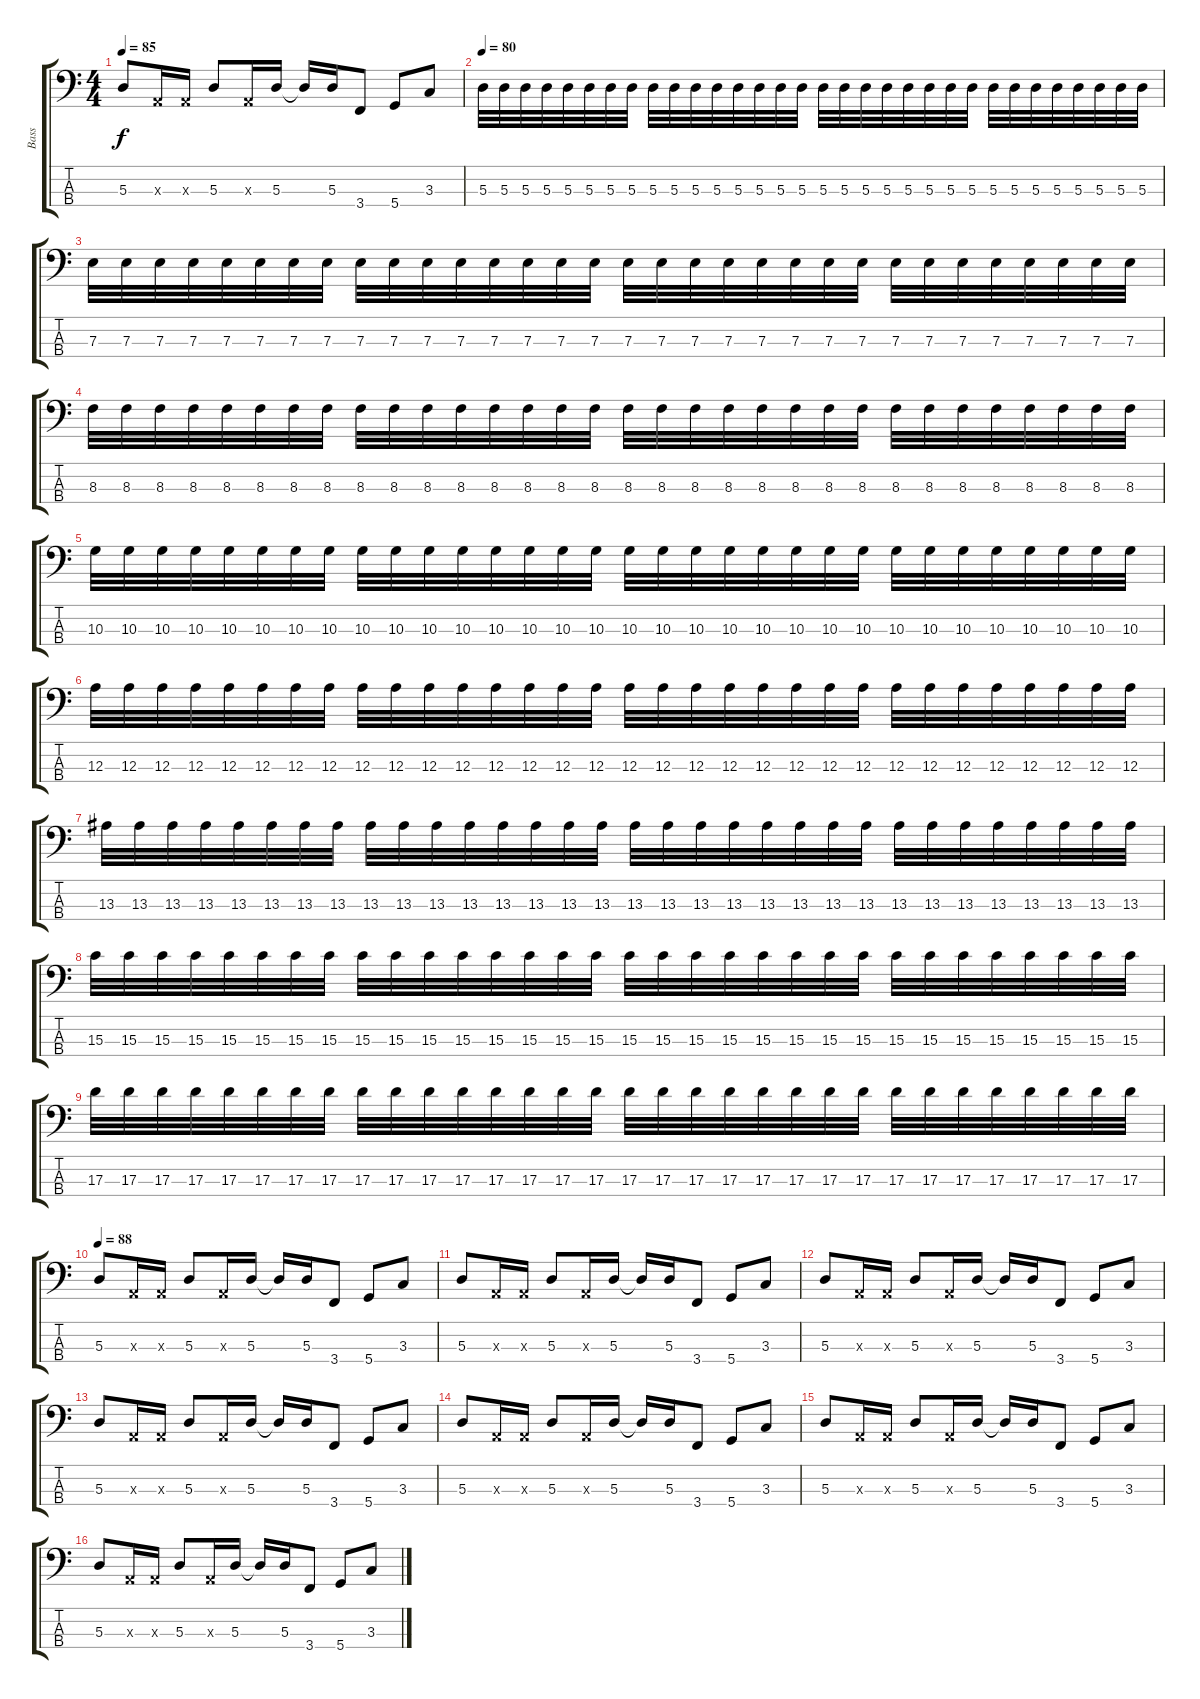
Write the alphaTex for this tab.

\track ("Bass" "Bass") {instrument electricbasspick}
\staff {score tabs}
\tuning (G2 D2 A1 D1) {hide}
\ts (4 4)
\tempo 85
\clef f4
\ks c
5.3.8{dy f} 0.3{x}.16 0.3{x}.16 5.3.8 0.3{x}.16 5.3.16 5.3{t}.16 5.3.16 3.4.8 5.4.8 3.3.8 |
\tempo 80
5.3.32 5.3.32 5.3.32 5.3.32 5.3.32 5.3.32 5.3.32 5.3.32 5.3.32 5.3.32 5.3.32 5.3.32 5.3.32 5.3.32 5.3.32 5.3.32 5.3.32 5.3.32 5.3.32 5.3.32 5.3.32 5.3.32 5.3.32 5.3.32 5.3.32 5.3.32 5.3.32 5.3.32 5.3.32 5.3.32 5.3.32 5.3.32 |
7.3.32 7.3.32 7.3.32 7.3.32 7.3.32 7.3.32 7.3.32 7.3.32 7.3.32 7.3.32 7.3.32 7.3.32 7.3.32 7.3.32 7.3.32 7.3.32 7.3.32 7.3.32 7.3.32 7.3.32 7.3.32 7.3.32 7.3.32 7.3.32 7.3.32 7.3.32 7.3.32 7.3.32 7.3.32 7.3.32 7.3.32 7.3.32 |
8.3.32 8.3.32 8.3.32 8.3.32 8.3.32 8.3.32 8.3.32 8.3.32 8.3.32 8.3.32 8.3.32 8.3.32 8.3.32 8.3.32 8.3.32 8.3.32 8.3.32 8.3.32 8.3.32 8.3.32 8.3.32 8.3.32 8.3.32 8.3.32 8.3.32 8.3.32 8.3.32 8.3.32 8.3.32 8.3.32 8.3.32 8.3.32 |
10.3.32 10.3.32 10.3.32 10.3.32 10.3.32 10.3.32 10.3.32 10.3.32 10.3.32 10.3.32 10.3.32 10.3.32 10.3.32 10.3.32 10.3.32 10.3.32 10.3.32 10.3.32 10.3.32 10.3.32 10.3.32 10.3.32 10.3.32 10.3.32 10.3.32 10.3.32 10.3.32 10.3.32 10.3.32 10.3.32 10.3.32 10.3.32 |
12.3.32 12.3.32 12.3.32 12.3.32 12.3.32 12.3.32 12.3.32 12.3.32 12.3.32 12.3.32 12.3.32 12.3.32 12.3.32 12.3.32 12.3.32 12.3.32 12.3.32 12.3.32 12.3.32 12.3.32 12.3.32 12.3.32 12.3.32 12.3.32 12.3.32 12.3.32 12.3.32 12.3.32 12.3.32 12.3.32 12.3.32 12.3.32 |
13.3.32 13.3.32 13.3.32 13.3.32 13.3.32 13.3.32 13.3.32 13.3.32 13.3.32 13.3.32 13.3.32 13.3.32 13.3.32 13.3.32 13.3.32 13.3.32 13.3.32 13.3.32 13.3.32 13.3.32 13.3.32 13.3.32 13.3.32 13.3.32 13.3.32 13.3.32 13.3.32 13.3.32 13.3.32 13.3.32 13.3.32 13.3.32 |
15.3.32 15.3.32 15.3.32 15.3.32 15.3.32 15.3.32 15.3.32 15.3.32 15.3.32 15.3.32 15.3.32 15.3.32 15.3.32 15.3.32 15.3.32 15.3.32 15.3.32 15.3.32 15.3.32 15.3.32 15.3.32 15.3.32 15.3.32 15.3.32 15.3.32 15.3.32 15.3.32 15.3.32 15.3.32 15.3.32 15.3.32 15.3.32 |
17.3.32 17.3.32 17.3.32 17.3.32 17.3.32 17.3.32 17.3.32 17.3.32 17.3.32 17.3.32 17.3.32 17.3.32 17.3.32 17.3.32 17.3.32 17.3.32 17.3.32 17.3.32 17.3.32 17.3.32 17.3.32 17.3.32 17.3.32 17.3.32 17.3.32 17.3.32 17.3.32 17.3.32 17.3.32 17.3.32 17.3.32 17.3.32 |
\tempo 88
5.3.8 0.3{x}.16 0.3{x}.16 5.3.8 0.3{x}.16 5.3.16 5.3{t}.16 5.3.16 3.4.8 5.4.8 3.3.8 |
5.3.8 0.3{x}.16 0.3{x}.16 5.3.8 0.3{x}.16 5.3.16 5.3{t}.16 5.3.16 3.4.8 5.4.8 3.3.8 |
5.3.8 0.3{x}.16 0.3{x}.16 5.3.8 0.3{x}.16 5.3.16 5.3{t}.16 5.3.16 3.4.8 5.4.8 3.3.8 |
5.3.8 0.3{x}.16 0.3{x}.16 5.3.8 0.3{x}.16 5.3.16 5.3{t}.16 5.3.16 3.4.8 5.4.8 3.3.8 |
5.3.8 0.3{x}.16 0.3{x}.16 5.3.8 0.3{x}.16 5.3.16 5.3{t}.16 5.3.16 3.4.8 5.4.8 3.3.8 |
5.3.8 0.3{x}.16 0.3{x}.16 5.3.8 0.3{x}.16 5.3.16 5.3{t}.16 5.3.16 3.4.8 5.4.8 3.3.8 |
5.3.8 0.3{x}.16 0.3{x}.16 5.3.8 0.3{x}.16 5.3.16 5.3{t}.16 5.3.16 3.4.8 5.4.8 3.3.8
